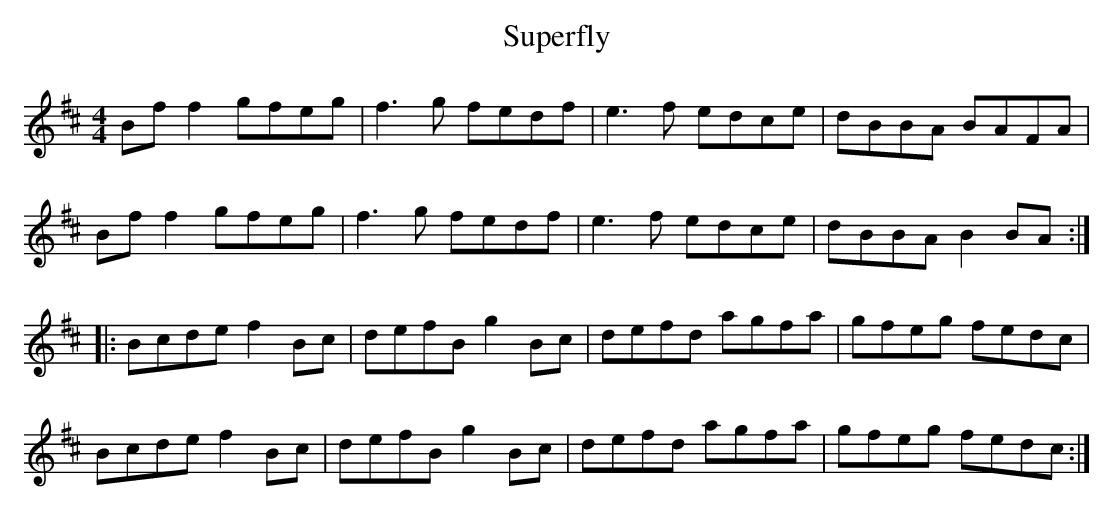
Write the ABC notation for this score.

X:1
T:Superfly
M:4/4
L:1/8
K:Bmin
Bf f2 gfeg | f3 g fedf | e3 f edce | dBBA BAFA |
Bf f2 gfeg | f3 g fedf | e3 f edce | dBBA B2 BA ::
Bcde f2 Bc | defB g2 Bc | defd agfa | gfeg fedc |
Bcde f2 Bc | defB g2 Bc | defd agfa | gfeg fedc :|
